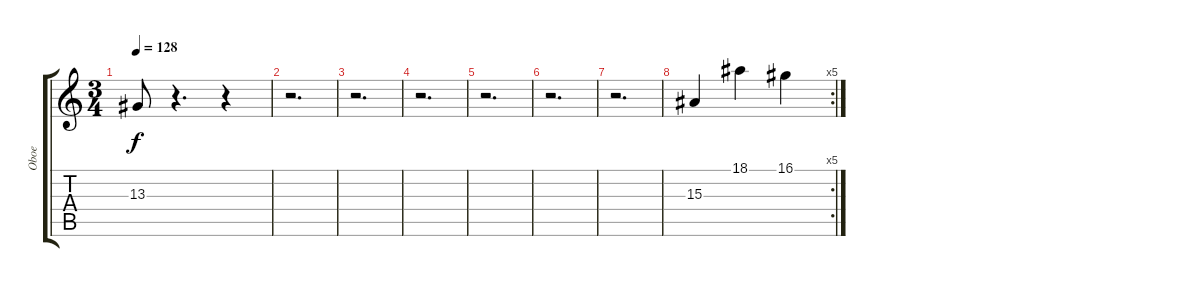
\track ("Oboe" "Oboe") {instrument oboe}
\staff {score tabs}
\tuning (E4 B3 G3 D3 A2 E2) {hide}
\ts (3 4)
\tempo 128
\clef g2
\ks c
13.3.8{dy f} r.4{d} r.4 |
r.2{d} |
r.2{d} |
r.2{d} |
r.2{d} |
r.2{d} |
r.2{d} |
\rc 5
15.3.4 18.1.4 16.1.4
